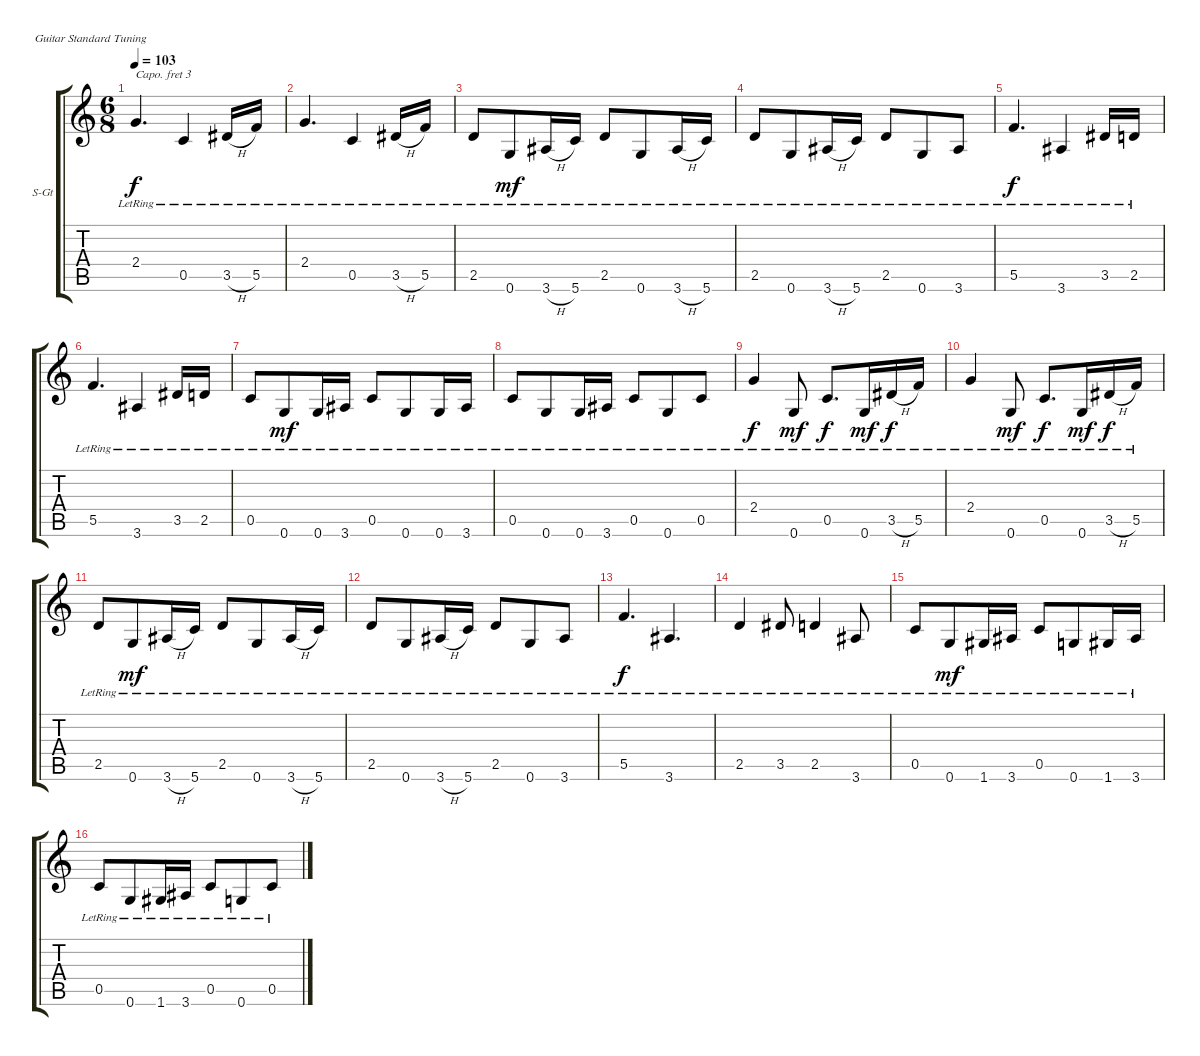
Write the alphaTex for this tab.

\defaultSystemsLayout 4
\bracketExtendMode groupsimilarinstruments
\firstSystemTrackNameOrientation horizontal
\otherSystemsTrackNameOrientation horizontal
\track ("Steel Guitar" "S-Gt") {instrument acousticguitarsteel}
\staff {score tabs}
\capo 3
\tuning (E4 B3 G3 D3 A2 E2)
\ts (6 8)
\tempo 103
\clef g2
\ks c
2.4{lr}.4{d dy f instrument acousticguitarsteel} 0.5{lr}.4 3.5{h lr}.16 5.5{lr}.16 |
2.4{lr}.4{d} 0.5{lr}.4 3.5{h lr}.16 5.5{lr}.16 |
2.5{lr}.8 0.6{lr}.8{dy mf} 3.6{h lr}.16 5.6{lr}.16 2.5{lr}.8 0.6{lr}.8 3.6{h lr}.16 5.6{lr}.16 |
2.5{lr}.8 0.6{lr}.8 3.6{h lr}.16 5.6{lr}.16 2.5{lr}.8 0.6{lr}.8 3.6{lr}.8 |
5.5{lr}.4{d dy f} 3.6{lr}.4 3.5{lr}.16 2.5{lr}.16 |
5.5{lr}.4{d} 3.6{lr}.4 3.5{lr}.16 2.5{lr}.16 |
0.5{lr}.8 0.6{lr}.8{dy mf} 0.6{lr}.16 3.6{lr}.16 0.5{lr}.8 0.6{lr}.8 0.6{lr}.16 3.6{lr}.16 |
0.5{lr}.8 0.6{lr}.8 0.6{lr}.16 3.6{lr}.16 0.5{lr}.8 0.6{lr}.8 0.5{lr}.8 |
2.4{lr}.4{dy f} 0.6{lr}.8{dy mf} 0.5{lr}.8{d dy f} 0.6{lr}.16{dy mf} 3.5{h lr}.16{dy f} 5.5{lr}.16 |
2.4{lr}.4 0.6{lr}.8{dy mf} 0.5{lr}.8{d dy f} 0.6{lr}.16{dy mf} 3.5{h lr}.16{dy f} 5.5{lr}.16 |
2.5{lr}.8 0.6{lr}.8{dy mf} 3.6{h lr}.16 5.6{lr}.16 2.5{lr}.8 0.6{lr}.8 3.6{h lr}.16 5.6{lr}.16 |
2.5{lr}.8 0.6{lr}.8 3.6{h lr}.16 5.6{lr}.16 2.5{lr}.8 0.6{lr}.8 3.6{lr}.8 |
5.5{lr}.4{d dy f} 3.6{lr}.4{d} |
2.5{lr}.4 3.5{lr}.8 2.5{lr}.4 3.6{lr}.8 |
0.5{lr}.8 0.6{lr}.8{dy mf} 1.6{lr}.16 3.6{lr}.16 0.5{lr}.8 0.6{lr}.8 1.6{lr}.16 3.6{lr}.16 |
0.5{lr}.8 0.6{lr}.8 1.6{lr}.16 3.6{lr}.16 0.5{lr}.8 0.6{lr}.8 0.5{lr}.8
